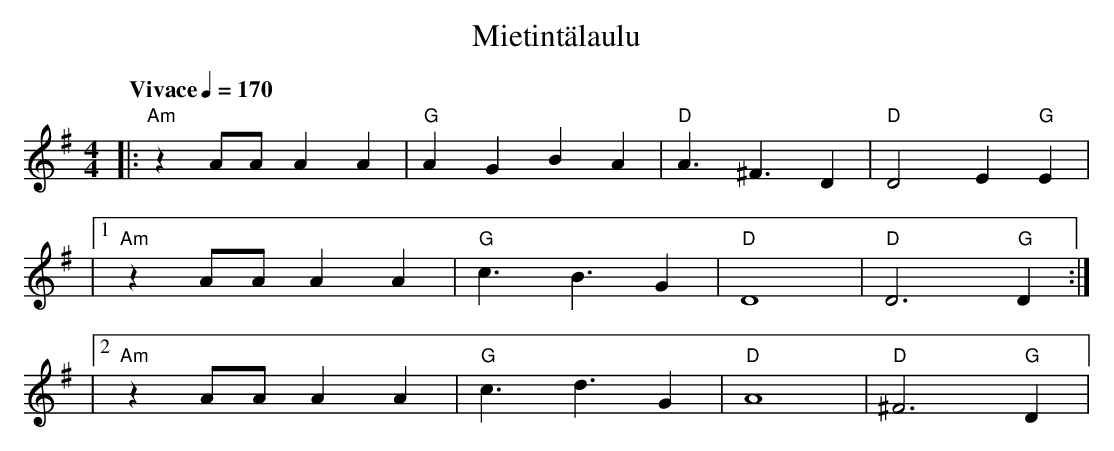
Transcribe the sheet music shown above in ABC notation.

X:1
T: Mietintälaulu
Q: "Vivace" 1/4=170
M: 4/4
K: Gmaj
|: "Am" z2 AA A2 A2 | "G" A2 G2 B2 A2 | "D" A3 ^F3 D2 | "D" D4 E2 "G" E2 |
|[1 "Am" z2 AA A2 A2 | "G" c3 B3 G2 | "D" D8 | "D" D6 "G" D2 :|
|[2 "Am" z2 AA A2 A2 | "G" c3 d3 G2 | "D" A8 | "D" ^F6 "G" D2 |
